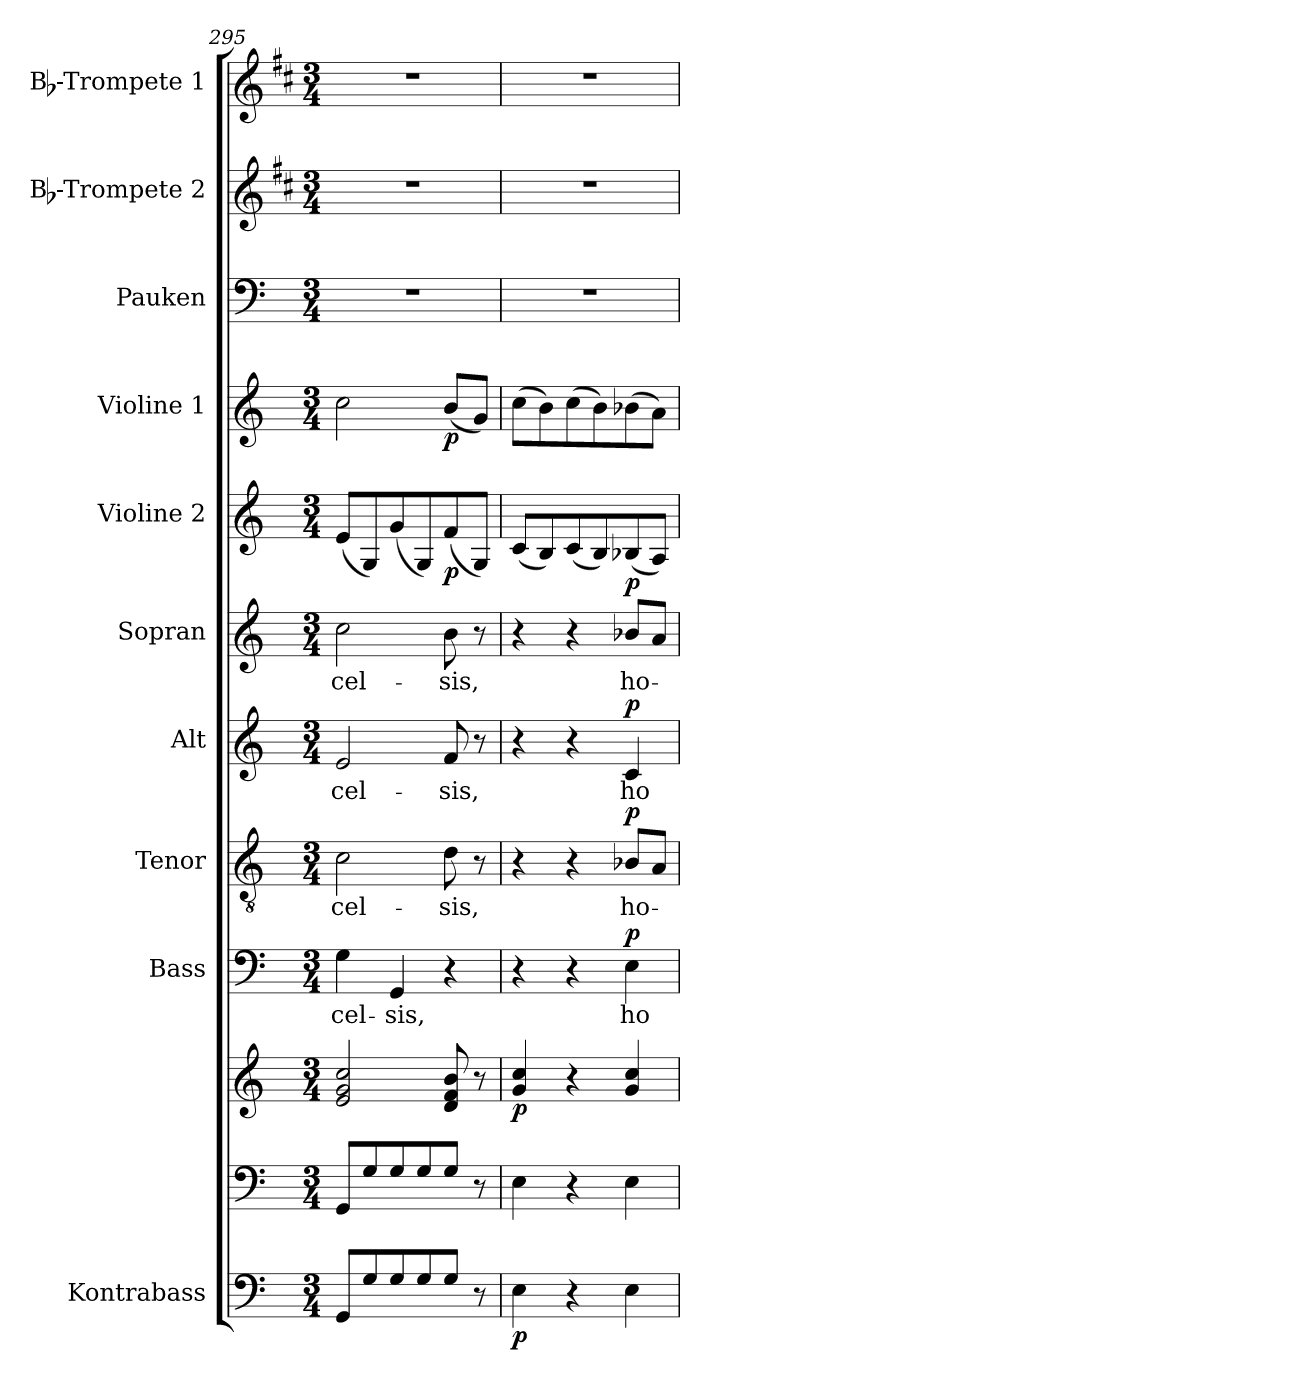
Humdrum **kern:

**kern	**dynam	**kern	**kern	**dynam	**kern	**text	**dynam	**kern	**text	**dynam	**kern	**text	**dynam	**kern	**text	**dynam	**kern	**dynam	**kern	**dynam	**kern	**kern	**kern
*part11	*part11	*part10	*part10	*part10	*part9	*part9	*part9	*part8	*part8	*part8	*part7	*part7	*part7	*part6	*part6	*part6	*part5	*part5	*part4	*part4	*part3	*part2	*part1
*staff12	*staff12	*staff11	*staff10	*staff10/11	*staff9	*staff9	*staff9	*staff8	*staff8	*staff8	*staff7	*staff7	*staff7	*staff6	*staff6	*staff6	*staff5	*staff5	*staff4	*staff4	*staff3	*staff2	*staff1
*I"Kontrabass	*	*	*	*	*I"Bass	*	*	*I"Tenor	*	*	*I"Alt	*	*	*I"Sopran	*	*	*I"Violine 2	*	*I"Violine 1	*	*I"Pauken	*I"Bb-Trompete 2	*I"Bb-Trompete 1
*I'Kb.	*	*	*	*	*I'B.	*	*	*I'T.	*	*	*I'A.	*	*	*I'S.	*	*	*I'Vl. 2	*	*I'Vl. 1	*	*I'Pk.	*I'Bb Trp. 2	*I'Bb Trp. 1
!!LO:PB:g=z
*clefF4	*	*clefF4	*clefG2	*	*clefF4	*	*	*clefGv2	*	*	*clefG2	*	*	*clefG2	*	*	*clefG2	*	*clefG2	*	*clefF4	*clefG2	*clefG2
*ITrd7c12	*	*	*	*	*	*	*	*	*	*	*	*	*	*	*	*	*	*	*	*	*	*ITrd1c2	*ITrd1c2
*k[]	*	*k[]	*k[]	*	*k[]	*	*	*k[]	*	*	*k[]	*	*	*k[]	*	*	*k[]	*	*k[]	*	*k[]	*k[]	*k[]
*C:	*	*C:	*C:	*	*C:	*	*	*C:	*	*	*C:	*	*	*C:	*	*	*C:	*	*C:	*	*C:	*C:	*C:
*M3/4	*	*M3/4	*M3/4	*	*M3/4	*	*	*M3/4	*	*	*M3/4	*	*	*M3/4	*	*	*M3/4	*	*M3/4	*	*M3/4	*M3/4	*M3/4
=295	=295	=295	=295	=295	=295	=295	=295	=295	=295	=295	=295	=295	=295	=295	=295	=295	=295	=295	=295	=295	=295	=295	=295
!	!	!	!	!	!	!LO:LY:b	!	!	!LO:LY:b	!	!	!LO:LY:b	!	!	!LO:LY:b	!	!	!	!	!	!	!	!
8GGG/L	.	8GG/L	2e/ 2g/ 2cc/	.	4G\	-cel-	.	2c\	-cel-	.	2e/	-cel-	.	2cc\	-cel-	.	(<8e/L	.	2cc\	.	2.r	2.r	2.r
8GG/	.	8G/	.	.	.	.	.	.	.	.	.	.	.	.	.	.	8G/)	.	.	.	.	.	.
!	!	!	!	!	!	!LO:LY:b	!	!	!	!	!	!	!	!	!	!	!	!	!	!	!	!	!
8GG/	.	8G/	.	.	4GG/	-sis,	.	.	.	.	.	.	.	.	.	.	(<8g/	.	.	.	.	.	.
8GG/	.	8G/	.	.	.	.	.	.	.	.	.	.	.	.	.	.	8G/)	.	.	.	.	.	.
!	!	!	!	!	!	!	!	!	!LO:LY:b	!	!	!LO:LY:b	!	!	!LO:LY:b	!	!	!LO:DY:b	!	!LO:DY:b	!	!	!
8GG/J	.	8G/J	8d/ 8f/ 8b/	.	4r	.	.	8d\	-sis,	.	8f/	-sis,	.	8b\	-sis,	.	(<8f/	p	(<8b/L	p	.	.	.
8r	.	8r	8r	.	.	.	.	8r	.	.	8r	.	.	8r	.	.	8G/J)	.	8g/J)	.	.	.	.
=296	=296	=296	=296	=296	=296	=296	=296	=296	=296	=296	=296	=296	=296	=296	=296	=296	=296	=296	=296	=296	=296	=296	=296
!	!LO:DY:b	!	!	!LO:DY:b	!	!	!	!	!	!	!	!	!	!	!	!	!	!	!	!	!	!	!
4EE\	p	4E\	4g/ 4cc/	p	4r	.	.	4r	.	.	4r	.	.	4r	.	.	(<8c/L	.	(>8cc\L	.	2.r	2.r	2.r
.	.	.	.	.	.	.	.	.	.	.	.	.	.	.	.	.	8B/)	.	8b\)	.	.	.	.
4r	.	4r	4r	.	4r	.	.	4r	.	.	4r	.	.	4r	.	.	(<8c/	.	(>8cc\	.	.	.	.
.	.	.	.	.	.	.	.	.	.	.	.	.	.	.	.	.	8B/)	.	8b\)	.	.	.	.
!	!	!	!	!	!	!LO:LY:b	!LO:DY:a	!	!LO:LY:b	!LO:DY:a	!	!LO:LY:b	!LO:DY:a	!	!LO:LY:b	!LO:DY:a	!	!	!	!	!	!	!
4EE\	.	4E\	4g/ 4cc/	.	4E\	ho-	p	8B-X/L	ho-	p	4c/	ho-	p	8b-X/L	ho-	p	(<8B-X/	.	(>8b-X\	.	.	.	.
.	.	.	.	.	.	.	.	8A/J	.	.	.	.	.	8a/J	.	.	8A/J)	.	8a\J)	.	.	.	.
=	=	=	=	=	=	=	=	=	=	=	=	=	=	=	=	=	=	=	=	=	=	=	=
*-	*-	*-	*-	*-	*-	*-	*-	*-	*-	*-	*-	*-	*-	*-	*-	*-	*-	*-	*-	*-	*-	*-	*-
